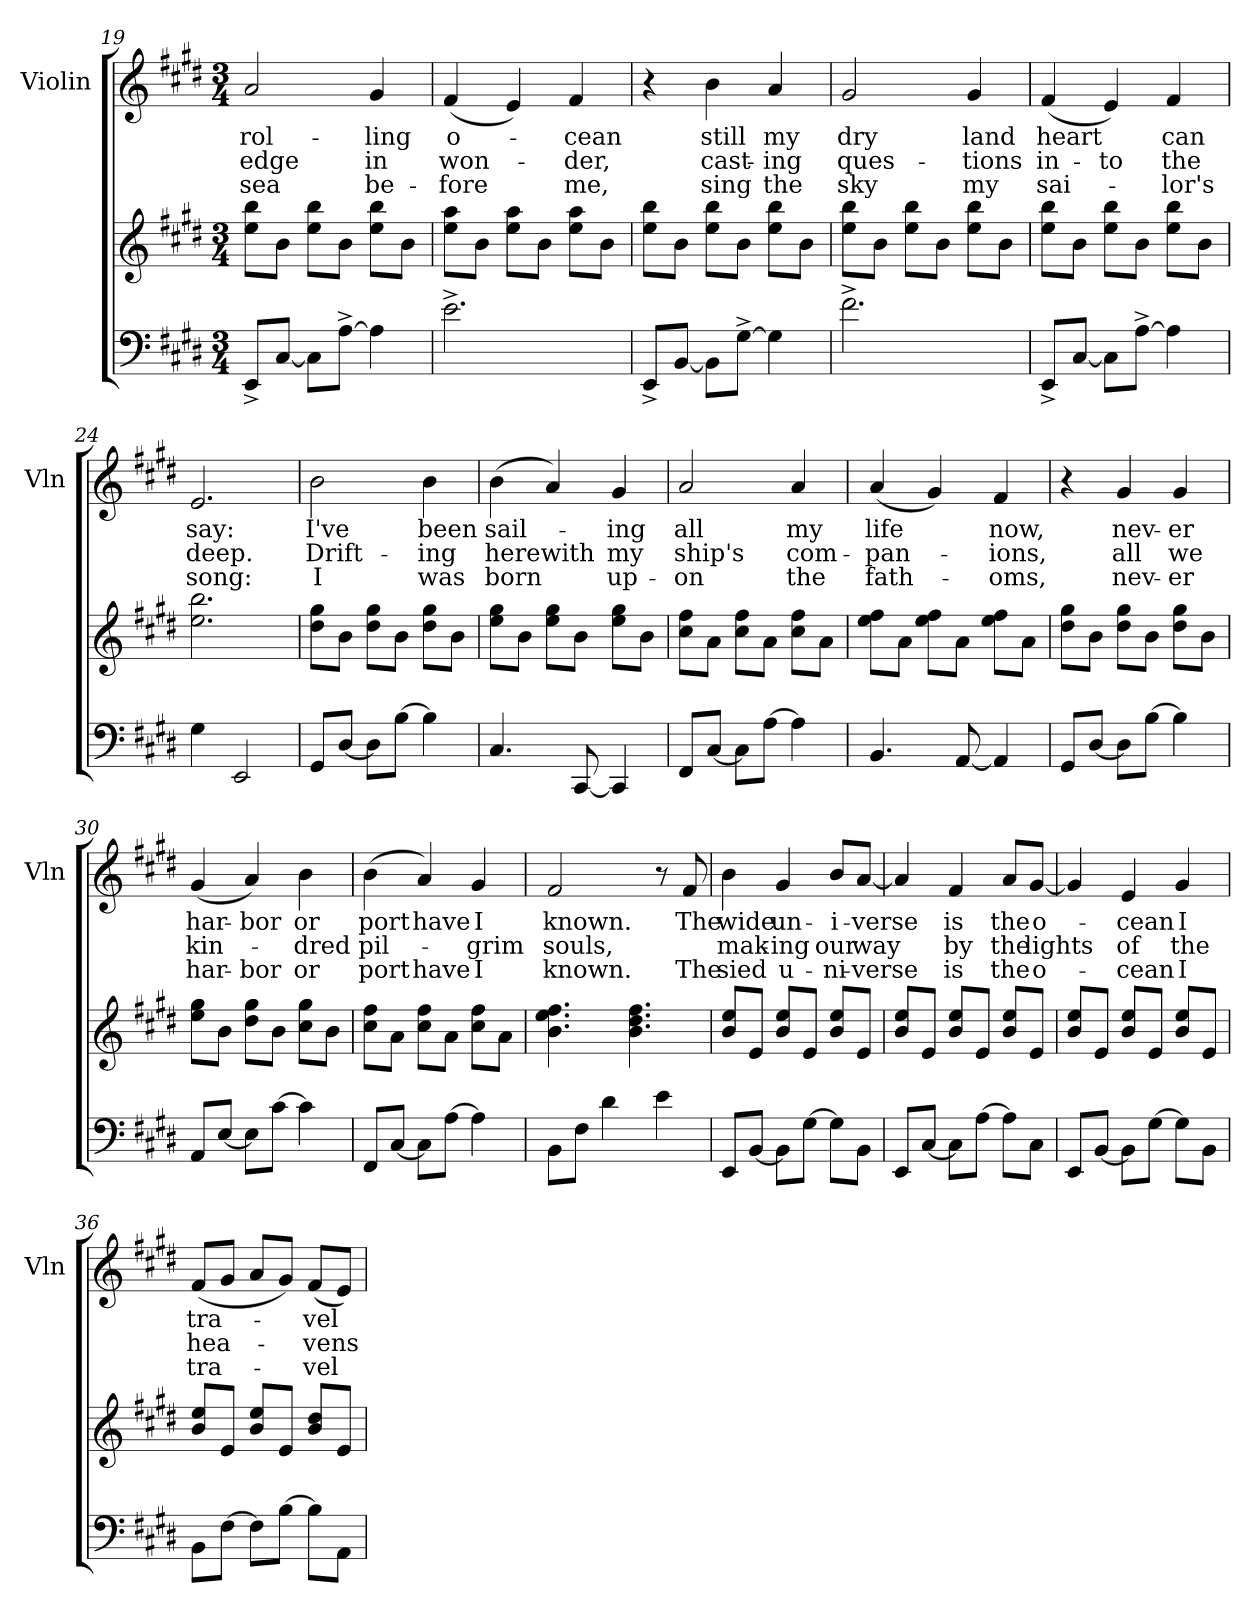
**kern	**kern	**kern	**text	**text	**text
*part2	*part2	*part1	*part1	*part1	*part1
*staff3	*staff2	*staff1	*staff1	*staff1	*staff1
*	*	*I"Violin	*	*	*
*	*	*I'Vln	*	*	*
*clefF4	*clefG2	*clefG2	*	*	*
*k[f#c#g#d#]	*k[f#c#g#d#]	*k[f#c#g#d#]	*	*	*
*M3/4	*M3/4	*M3/4	*	*	*
=19	=19	=19	=19	=19	=19
8EE^L	8ee 8bbL	2a/	rol-	edge	sea
[8C#J	8bJ	.	.	.	.
8C#L]	8ee 8bbL	.	.	.	.
[8A^J	8bJ	.	.	.	.
4A\]	8ee 8bbL	4g#/	-ling	in	be-
.	8bJ	.	.	.	.
=20	=20	=20	=20	=20	=20
2.e^\	8ee 8aaL	(<4f#/	o-	won-	-fore
.	8bJ	.	.	.	.
.	8ee 8aaL	4e/)	.	.	.
.	8bJ	.	.	.	.
.	8ee 8aaL	4f#/	-cean	-der,	me,
.	8bJ	.	.	.	.
!!LO:LB:g=z
=21	=21	=21	=21	=21	=21
8EE^L	8ee 8bbL	4r	.	.	.
[8BBJ	8bJ	.	.	.	.
8BBL]	8ee 8bbL	4b\	still	cast-	sing
[8G#^J	8bJ	.	.	.	.
4G#\]	8ee 8bbL	4a/	my	-ing	the
.	8bJ	.	.	.	.
=22	=22	=22	=22	=22	=22
2.f#^\	8ee 8bbL	2g#/	dry	ques-	sky
.	8bJ	.	.	.	.
.	8ee 8bbL	.	.	.	.
.	8bJ	.	.	.	.
.	8ee 8bbL	4g#/	land	-tions	my
.	8bJ	.	.	.	.
=23	=23	=23	=23	=23	=23
8EE^L	8ee 8bbL	(<4f#/	heart	in-	sai-
[8C#J	8bJ	.	.	.	.
8C#L]	8ee 8bbL	4e/)	.	-to	.
[8A^J	8bJ	.	.	.	.
4A\]	8ee 8bbL	4f#/	can	the	-lor's
.	8bJ	.	.	.	.
=24	=24	=24	=24	=24	=24
4G#\	2.ee\ 2.bb\	2.e/	say:	deep.	song:
2EE/	.	.	.	.	.
!!LO:PB:g=z
=25	=25	=25	=25	=25	=25
8GG#L	8dd# 8gg#L	2b\	I've	Drift-	I
[8D#J	8bJ	.	.	.	.
8D#L]	8dd# 8gg#L	.	.	.	.
[8BJ	8bJ	.	.	.	.
4B\]	8dd# 8gg#L	4b\	been	-ing	was
.	8bJ	.	.	.	.
=26	=26	=26	=26	=26	=26
4.C#/	8ee 8gg#L	(>4b\	sail-	here	born
.	8bJ	.	.	.	.
.	8ee 8gg#L	4a/)	.	with	.
[8CC#/	8bJ	.	.	.	.
4CC#/]	8ee 8gg#L	4g#/	-ing	my	up-
.	8bJ	.	.	.	.
=27	=27	=27	=27	=27	=27
8FF#L	8cc# 8ff#L	2a/	all	ship's	-on
[8C#J	8aJ	.	.	.	.
8C#L]	8cc# 8ff#L	.	.	.	.
[8AJ	8aJ	.	.	.	.
4A\]	8cc# 8ff#L	4a/	my	com-	the
.	8aJ	.	.	.	.
=28	=28	=28	=28	=28	=28
4.BB/	8ee 8ff#L	(<4a/	life	-pan-	fath-
.	8aJ	.	.	.	.
.	8ee 8ff#L	4g#/)	.	.	.
[8AA/	8aJ	.	.	.	.
4AA/]	8ee 8ff#L	4f#/	now,	-ions,	-oms,
.	8aJ	.	.	.	.
!!LO:LB:g=z
=29	=29	=29	=29	=29	=29
8GG#L	8dd# 8gg#L	4r	.	.	.
[8D#J	8bJ	.	.	.	.
8D#L]	8dd# 8gg#L	4g#/	nev-	all	nev-
[8BJ	8bJ	.	.	.	.
4B\]	8dd# 8gg#L	4g#/	-er	we	-er
.	8bJ	.	.	.	.
=30	=30	=30	=30	=30	=30
8AAL	8ee 8gg#L	(<4g#/	har-	kin-	har-
[8EJ	8bJ	.	.	.	.
8EL]	8dd# 8gg#L	4a/)	-bor	.	-bor
[8c#J	8bJ	.	.	.	.
4c#\]	8cc# 8gg#L	4b\	or	-dred	or
.	8bJ	.	.	.	.
=31	=31	=31	=31	=31	=31
8FF#L	8cc# 8ff#L	(>4b\	port	pil-	port
[8C#J	8aJ	.	.	.	.
8C#L]	8cc# 8ff#L	4a/)	have	.	have
[8AJ	8aJ	.	.	.	.
4A\]	8cc# 8ff#L	4g#/	I	-grim	I
.	8aJ	.	.	.	.
=32	=32	=32	=32	=32	=32
8BBL	4.b\ 4.ee\ 4.ff#\	2f#/	known.	souls,	known.
8F#J	.	.	.	.	.
4d#\	.	.	.	.	.
.	4.b\ 4.dd#\ 4.ff#\	.	.	.	.
4e\	.	8r	.	.	.
.	.	8f#/	The	.	The
!!LO:LB:g=z
=33	=33	=33	=33	=33	=33
8EEL	8b 8eeL	4b\	wide	mak-	sied
[8BBJ	8eJ	.	.	.	.
8BBL]	8b 8eeL	4g#/	un-	-ing	u-
[8G#J	8eJ	.	.	.	.
8G#L]	8b 8eeL	8bL	-i-	our	-ni-
8BBJ	8eJ	[8aJ	-verse	way	-verse
=34	=34	=34	=34	=34	=34
8EEL	8b 8eeL	4a/]	.	.	.
[8C#J	8eJ	.	.	.	.
8C#L]	8b 8eeL	4f#/	is	by	is
[8AJ	8eJ	.	.	.	.
8AL]	8b 8eeL	8aL	the	the	the
8C#J	8eJ	[8g#J	o-	lights	o-
=35	=35	=35	=35	=35	=35
8EEL	8b 8eeL	4g#/]	.	.	.
[8BBJ	8eJ	.	.	.	.
8BBL]	8b 8eeL	4e/	-cean	of	-cean
[8G#J	8eJ	.	.	.	.
8G#L]	8b 8eeL	4g#/	I	the	I
8BBJ	8eJ	.	.	.	.
=36	=36	=36	=36	=36	=36
8BBL	8b 8eeL	(<8f#L	tra-	hea-	tra-
[8F#J	8eJ	8g#J	.	.	.
8F#L]	8b 8eeL	8aL	.	.	.
[8BJ	8eJ	8g#J)	.	.	.
8BL]	8b 8dd#L	(<8f#L	-vel	-vens	-vel
8AAJ	8eJ	8eJ)	.	.	.
=	=	=	=	=	=
*-	*-	*-	*-	*-	*-
